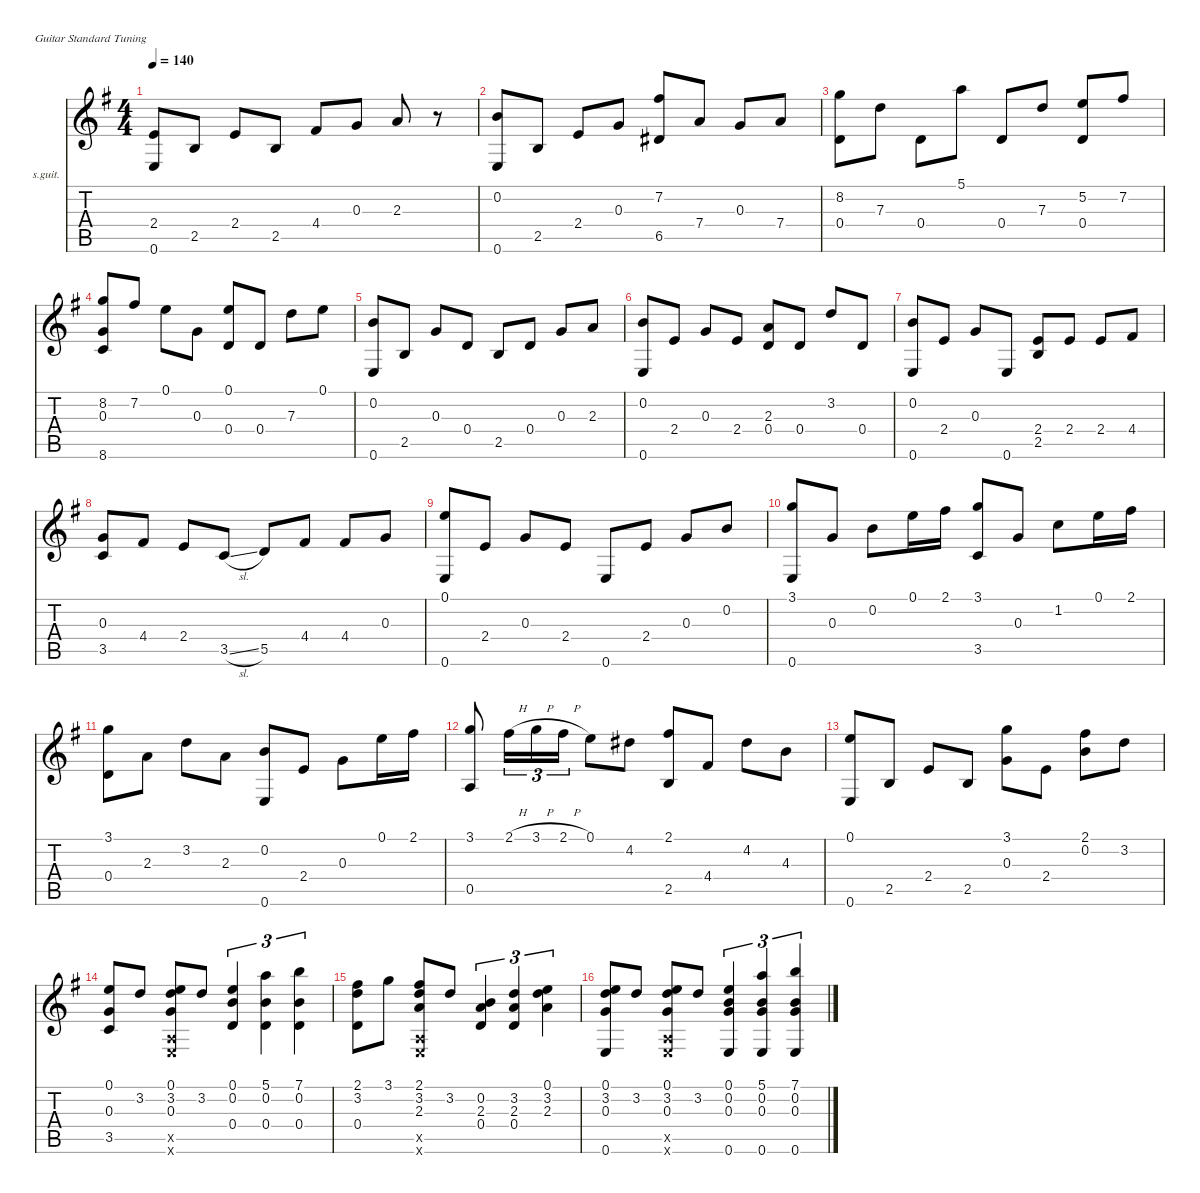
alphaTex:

\defaultSystemsLayout 4
\hideDynamics
\bracketExtendMode nobrackets
\firstSystemTrackNameOrientation horizontal
\otherSystemsTrackNameOrientation horizontal
\track ("Steel Guitar" "s.guit.") {instrument acousticguitarsteel}
\staff {score tabs}
\tuning (E4 B3 G3 D3 A2 E2)
\ts (4 4)
\tempo 140
\clef g2
\ks eminor
(2.4 0.6).8{dy mf} 2.5.8 2.4.8 2.5.8 4.4.8 0.3.8 2.3.8 r.8 |
(0.2 0.6).8 2.5.8 2.4.8 0.3.8 (6.5 7.2).8 7.4.8 0.3.8 7.4.8 |
(8.2 0.4).8 7.3.8 0.4.8 5.1.8 0.4.8 7.3.8 (0.4 5.2).8 7.2.8 |
(8.2 8.6 0.3).8 7.2.8 0.1.8 0.3.8 (0.1 0.4).8 0.4.8 7.3.8 0.1.8 |
(0.6 0.2).8 2.5.8 0.3.8 0.4.8 2.5.8 0.4.8 0.3.8 2.3.8 |
(0.2 0.6).8 2.4.8 0.3.8 2.4.8 (2.3 0.4).8 0.4.8 3.2.8 0.4.8 |
(0.2 0.6).8 2.4.8 0.3.8 0.6.8 (2.5 2.4).8 2.4.8 2.4.8 4.4.8 |
(0.3 3.5).8 4.4.8 2.4.8 3.5{sl}.8 5.5.8 4.4.8 4.4.8 0.3.8 |
(0.1 0.6).8 2.4.8 0.3.8 2.4.8 0.6.8 2.4.8 0.3.8 0.2.8 |
(0.6 3.1).8 0.3.8 0.2.8 0.1.16 2.1.16 (3.1 3.5).8 0.3.8 1.2.8 0.1.16 2.1.16 |
(3.1 0.4).8 2.3.8 3.2.8 2.3.8 (0.2 0.6).8 2.4.8 0.3.8 0.1.16 2.1.16 |
(3.1 0.5).8 2.1{h}.16{tu (3 2)} 3.1{h}.16{tu (3 2)} 2.1{h}.16{tu (3 2)} 0.1.8 4.2.8 (2.1 2.5).8 4.4.8 4.2.8 4.3.8 |
(0.1 0.6).8 2.5.8 2.4.8 2.5.8 (0.3 3.1).8 2.4.8 (0.2 2.1).8 3.2.8 |
(0.1 3.5 0.3).8 3.2.8 (0.1 3.2 0.3 0.6{x} 0.5{x}).8 3.2.8 (0.1 0.2 0.4).4{tu (3 2)} (5.1 0.2 0.4).4{tu (3 2)} (7.1 0.2 0.4).4{tu (3 2)} |
(2.1 0.4 3.2).8 3.1.8 (2.1 3.2 2.3 0.6{x} 0.5{x}).8 3.2.8 (0.2 2.3 0.4).4{tu (3 2)} (3.2 2.3 0.4).4{tu (3 2)} (0.1 3.2 2.3).4{tu (3 2)} |
(0.1 0.6 3.2 0.3).8 3.2.8 (0.1 3.2 0.3 0.6{x} 0.5{x}).8 3.2.8 (0.1 0.2 0.3 0.6).4{tu (3 2)} (5.1 0.2 0.3 0.6).4{tu (3 2)} (7.1 0.2 0.3 0.6).4{tu (3 2)}
